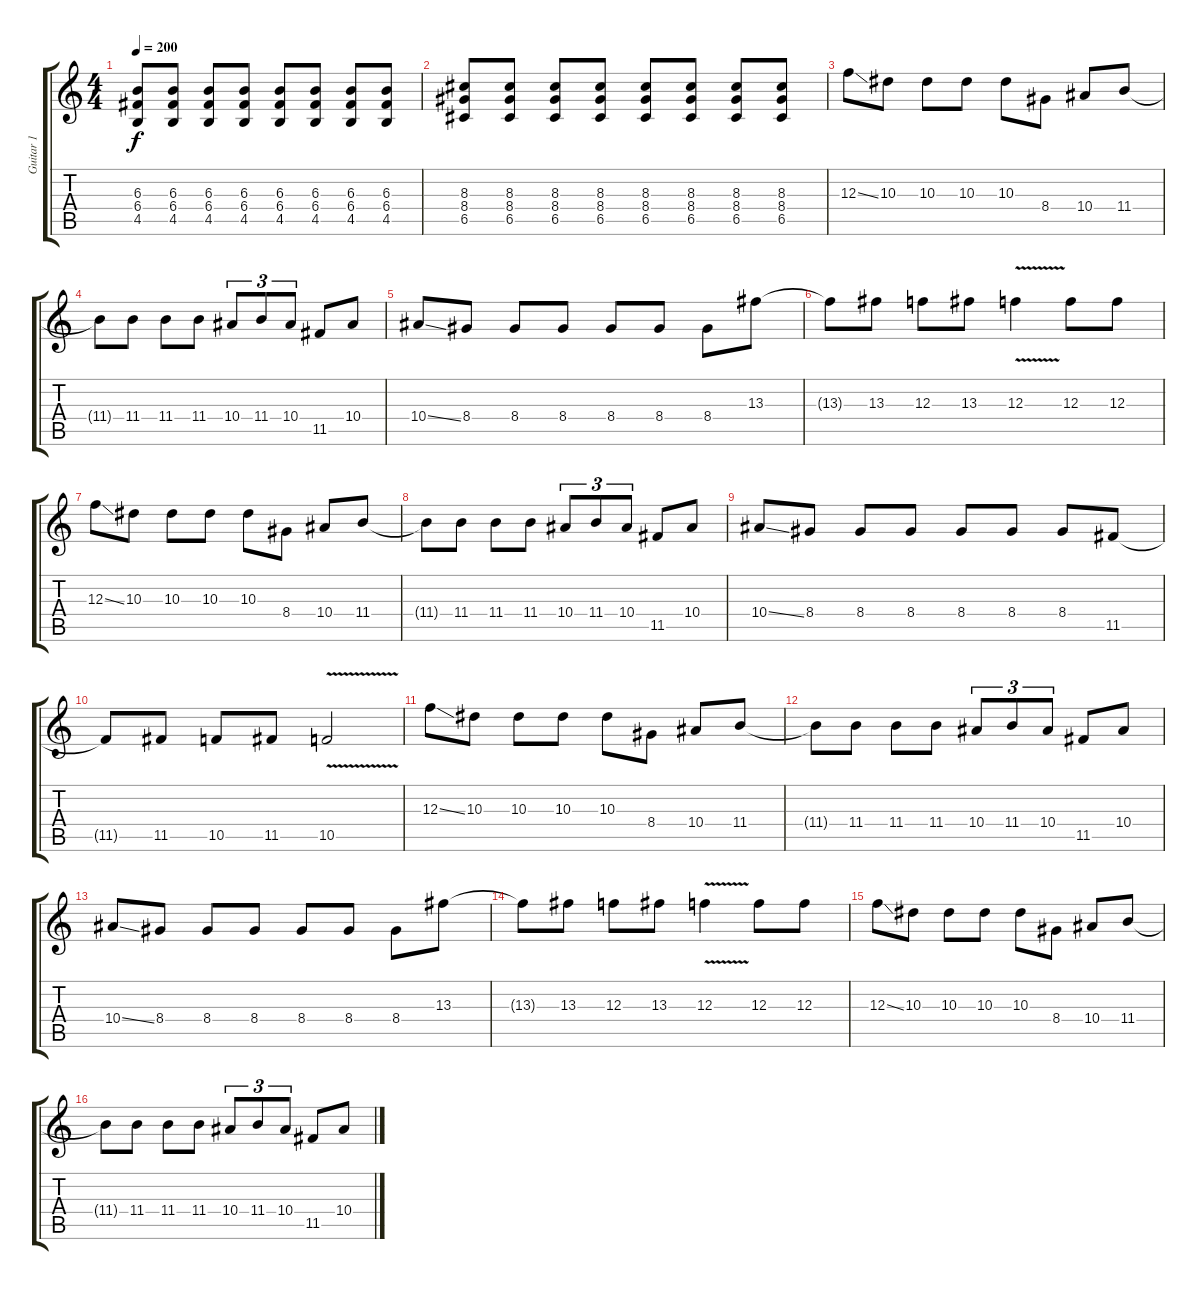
\track ("Guitar 1" "Guitar 1") {instrument distortionguitar}
\staff {score tabs}
\tuning (D4 A3 F3 C3 G2 D2) {hide}
\ts (4 4)
\tempo 200
\clef g2
\ks c
(6.3 6.4 4.5).8{dy f} (6.3 6.4 4.5).8 (6.3 6.4 4.5).8 (6.3 6.4 4.5).8 (6.3 6.4 4.5).8 (6.3 6.4 4.5).8 (6.3 6.4 4.5).8 (6.3 6.4 4.5).8 |
(8.3 8.4 6.5).8 (8.3 8.4 6.5).8 (8.3 8.4 6.5).8 (8.3 8.4 6.5).8 (8.3 8.4 6.5).8 (8.3 8.4 6.5).8 (8.3 8.4 6.5).8 (8.3 8.4 6.5).8 |
12.3{ss}.8 10.3.8 10.3.8 10.3.8 10.3.8 8.4.8 10.4.8 11.4.8 |
11.4{t}.8 11.4.8 11.4.8 11.4.8 10.4.8{tu (3 2)} 11.4.8{tu (3 2)} 10.4.8{tu (3 2)} 11.5.8 10.4.8 |
10.4{ss}.8 8.4.8 8.4.8 8.4.8 8.4.8 8.4.8 8.4.8 13.3.8 |
13.3{t}.8 13.3.8 12.3.8 13.3.8 12.3{v}.4 12.3.8 12.3.8 |
12.3{ss}.8 10.3.8 10.3.8 10.3.8 10.3.8 8.4.8 10.4.8 11.4.8 |
11.4{t}.8 11.4.8 11.4.8 11.4.8 10.4.8{tu (3 2)} 11.4.8{tu (3 2)} 10.4.8{tu (3 2)} 11.5.8 10.4.8 |
10.4{ss}.8 8.4.8 8.4.8 8.4.8 8.4.8 8.4.8 8.4.8 11.5.8 |
11.5{t}.8 11.5.8 10.5.8 11.5.8 10.5{v}.2 |
12.3{ss}.8 10.3.8 10.3.8 10.3.8 10.3.8 8.4.8 10.4.8 11.4.8 |
11.4{t}.8 11.4.8 11.4.8 11.4.8 10.4.8{tu (3 2)} 11.4.8{tu (3 2)} 10.4.8{tu (3 2)} 11.5.8 10.4.8 |
10.4{ss}.8 8.4.8 8.4.8 8.4.8 8.4.8 8.4.8 8.4.8 13.3.8 |
13.3{t}.8 13.3.8 12.3.8 13.3.8 12.3{v}.4 12.3.8 12.3.8 |
12.3{ss}.8 10.3.8 10.3.8 10.3.8 10.3.8 8.4.8 10.4.8 11.4.8 |
11.4{t}.8 11.4.8 11.4.8 11.4.8 10.4.8{tu (3 2)} 11.4.8{tu (3 2)} 10.4.8{tu (3 2)} 11.5.8 10.4.8
